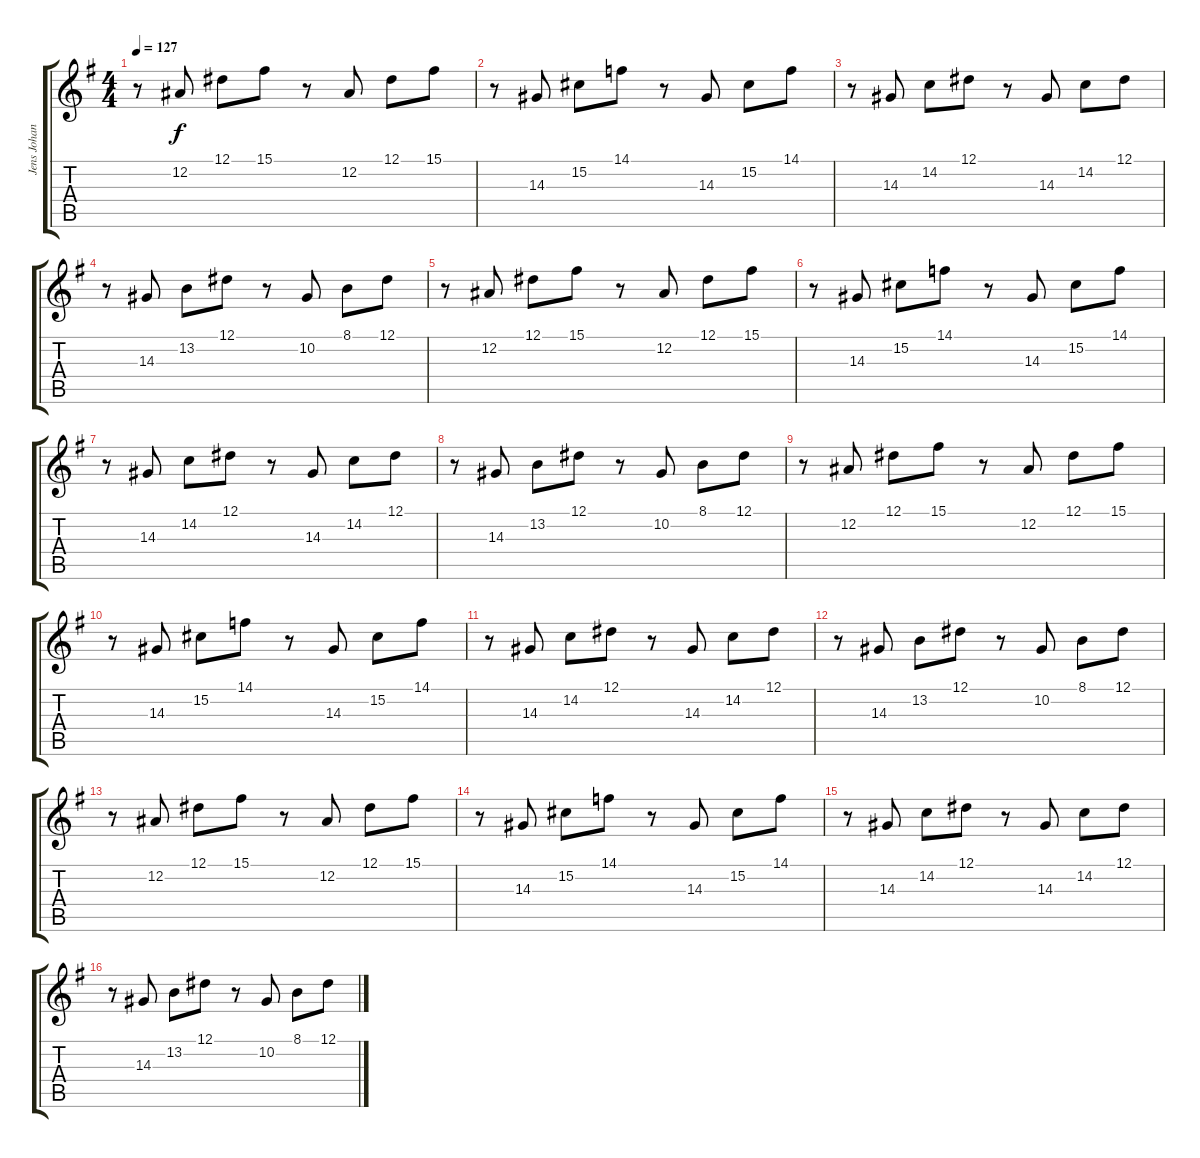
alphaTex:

\track ("Jens Johansson II" "Jens Johan") {instrument synthstrings1}
\staff {score tabs}
\tuning (Eb4 Bb3 Gb3 Db3 Ab2 Eb2) {hide}
\ts (4 4)
\tempo 127
\clef g2
\ks g
r.8{dy f volume 14 instrument stringensemble1} 12.2.8 12.1.8 15.1.8 r.8 12.2.8 12.1.8 15.1.8 |
r.8 14.3.8 15.2.8 14.1.8 r.8 14.3.8 15.2.8 14.1.8 |
r.8 14.3.8 14.2.8 12.1.8 r.8 14.3.8 14.2.8 12.1.8 |
r.8 14.3.8 13.2.8 12.1.8 r.8 10.2.8 8.1.8 12.1.8 |
r.8{volume 14 instrument stringensemble1} 12.2.8 12.1.8 15.1.8 r.8 12.2.8 12.1.8 15.1.8 |
r.8 14.3.8 15.2.8 14.1.8 r.8 14.3.8 15.2.8 14.1.8 |
r.8 14.3.8 14.2.8 12.1.8 r.8 14.3.8 14.2.8 12.1.8 |
r.8 14.3.8 13.2.8 12.1.8 r.8 10.2.8 8.1.8 12.1.8 |
r.8{volume 14 instrument stringensemble1} 12.2.8 12.1.8 15.1.8 r.8 12.2.8 12.1.8 15.1.8 |
r.8 14.3.8 15.2.8 14.1.8 r.8 14.3.8 15.2.8 14.1.8 |
r.8 14.3.8 14.2.8 12.1.8 r.8 14.3.8 14.2.8 12.1.8 |
r.8 14.3.8 13.2.8 12.1.8 r.8 10.2.8 8.1.8 12.1.8 |
r.8{volume 14 instrument stringensemble1} 12.2.8 12.1.8 15.1.8 r.8 12.2.8 12.1.8 15.1.8 |
r.8 14.3.8 15.2.8 14.1.8 r.8 14.3.8 15.2.8 14.1.8 |
r.8 14.3.8 14.2.8 12.1.8 r.8 14.3.8 14.2.8 12.1.8 |
r.8 14.3.8 13.2.8 12.1.8 r.8 10.2.8 8.1.8 12.1.8
